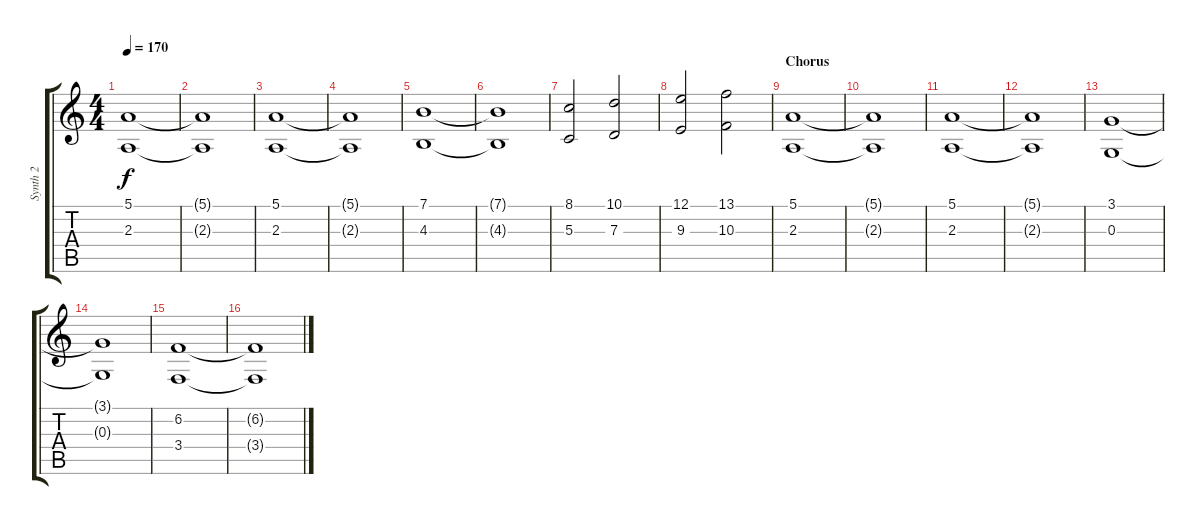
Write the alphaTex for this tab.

\track ("Synth 2" "Synth 2") {instrument synthstrings1}
\staff {score tabs}
\tuning (E4 B3 G3 D3 A2 E2) {hide}
\ts (4 4)
\section ("" "")
\tempo 170
\clef g2
\ks c
(5.1 2.3).1{dy f} |
(5.1{t} 2.3{t}).1 |
(5.1 2.3).1 |
(5.1{t} 2.3{t}).1 |
(7.1 4.3).1 |
(7.1{t} 4.3{t}).1 |
(8.1 5.3).2 (10.1 7.3).2 |
(12.1 9.3).2 (13.1 10.3).2 |
\section ("" "Chorus")
(5.1 2.3).1 |
(5.1{t} 2.3{t}).1 |
(5.1 2.3).1 |
(5.1{t} 2.3{t}).1 |
(3.1 0.3).1 |
(3.1{t} 0.3{t}).1 |
(6.2 3.4).1 |
(6.2{t} 3.4{t}).1
